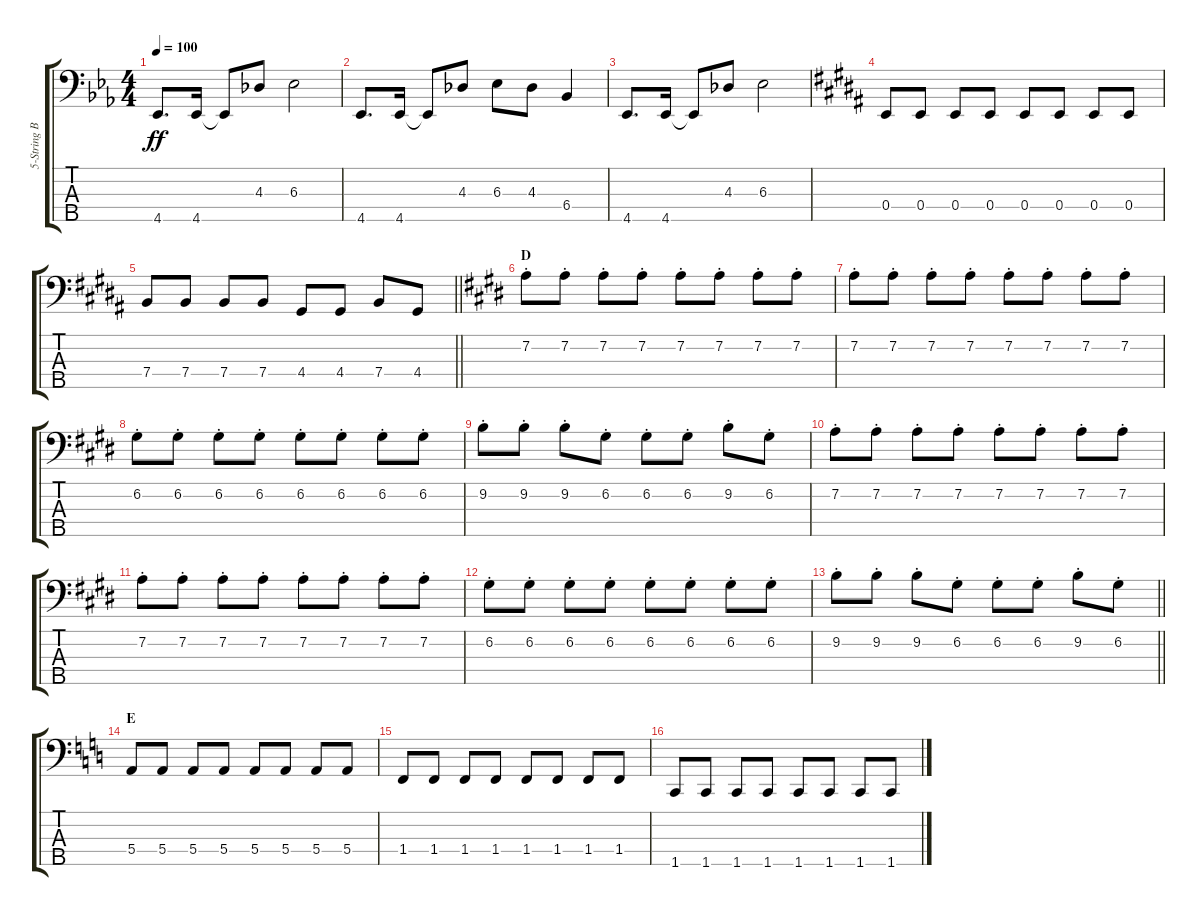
\track ("5-String Bass" "5-String B") {instrument electricbassfinger}
\staff {score tabs}
\tuning (G2 D2 A1 E1 B0) {hide}
\ts (4 4)
\tempo 100
\clef f4
\ks eb
4.5.8{d dy ff} 4.5.16 4.5{t}.8 4.3.8 6.3.2 |
4.5.8{d} 4.5.16 4.5{t}.8 4.3.8 6.3.8 4.3.8 6.4.4 |
4.5.8{d} 4.5.16 4.5{t}.8 4.3.8 6.3.2 |
\ks b
0.4.8 0.4.8 0.4.8 0.4.8 0.4.8 0.4.8 0.4.8 0.4.8 |
\barLineRight lightlight
7.4.8 7.4.8 7.4.8 7.4.8 4.4.8 4.4.8 7.4.8 4.4.8 |
\section ("" "D")
\ks e
7.2{st}.8 7.2{st}.8 7.2{st}.8 7.2{st}.8 7.2{st}.8 7.2{st}.8 7.2{st}.8 7.2{st}.8 |
7.2{st}.8 7.2{st}.8 7.2{st}.8 7.2{st}.8 7.2{st}.8 7.2{st}.8 7.2{st}.8 7.2{st}.8 |
6.2{st}.8 6.2{st}.8 6.2{st}.8 6.2{st}.8 6.2{st}.8 6.2{st}.8 6.2{st}.8 6.2{st}.8 |
9.2{st}.8 9.2{st}.8 9.2{st}.8 6.2{st}.8 6.2{st}.8 6.2{st}.8 9.2{st}.8 6.2{st}.8 |
7.2{st}.8 7.2{st}.8 7.2{st}.8 7.2{st}.8 7.2{st}.8 7.2{st}.8 7.2{st}.8 7.2{st}.8 |
7.2{st}.8 7.2{st}.8 7.2{st}.8 7.2{st}.8 7.2{st}.8 7.2{st}.8 7.2{st}.8 7.2{st}.8 |
6.2{st}.8 6.2{st}.8 6.2{st}.8 6.2{st}.8 6.2{st}.8 6.2{st}.8 6.2{st}.8 6.2{st}.8 |
\barLineRight lightlight
9.2{st}.8 9.2{st}.8 9.2{st}.8 6.2{st}.8 6.2{st}.8 6.2{st}.8 9.2{st}.8 6.2{st}.8 |
\section ("" "E")
\ks c
5.4.8 5.4.8 5.4.8 5.4.8 5.4.8 5.4.8 5.4.8 5.4.8 |
1.4.8 1.4.8 1.4.8 1.4.8 1.4.8 1.4.8 1.4.8 1.4.8 |
1.5.8 1.5.8 1.5.8 1.5.8 1.5.8 1.5.8 1.5.8 1.5.8
